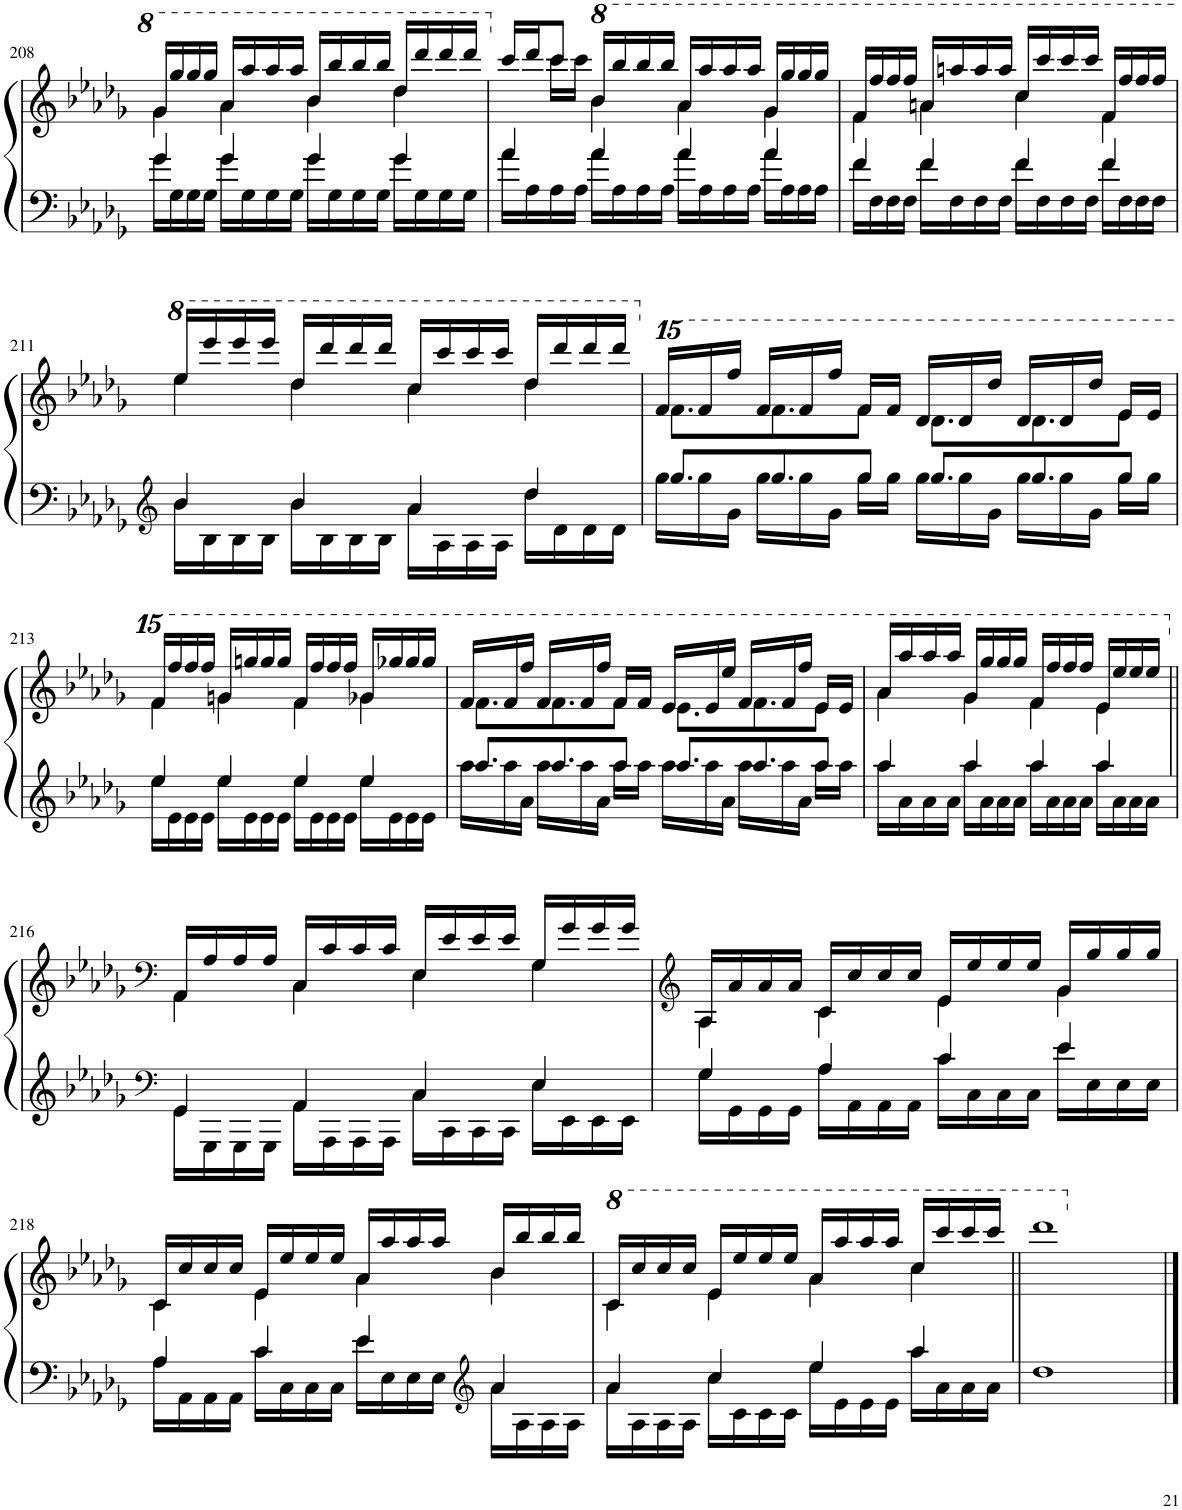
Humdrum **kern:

**kern	**kern
*part1	*part1
*staff2	*staff1
*I"Piano	*
*I'Pno.	*
!!LO:PB:g=z
*clefF4	*clefG2
*k[b-e-a-d-g-]	*k[b-e-a-d-g-]
*M4/4	*M4/4
=208	=208
*^	*^
4g-/	16g-\LL	16gg-/LL	4gg-\
.	16G-\	16ggg-/	.
.	16G-\	16ggg-/	.
.	16G-\JJ	16ggg-/JJ	.
4g-/	16g-\LL	16aa-/LL	4aa-\
.	16G-\	16aaa-/	.
.	16G-\	16aaa-/	.
.	16G-\JJ	16aaa-/JJ	.
4g-/	16g-\LL	16bb-/LL	4bb-\
.	16G-\	16bbb-/	.
.	16G-\	16bbb-/	.
.	16G-\JJ	16bbb-/JJ	.
4g-/	16g-\LL	16ddd-/LL	4ddd-\
.	16G-\	16dddd-/	.
.	16G-\	16dddd-/	.
.	16G-\JJ	16dddd-/JJ	.
=209	=209	=209	=209
4a-/	16a-\LL	16ccc/LL	8ryy
.	16A-\	16ddd-/J	.
.	16A-\	8ccc/J	16ccc\LL
.	16A-\JJ	.	16ccc\JJ
*	*	*8va	*
4a-/	16a-\LL	16bb-/LL	4bb-\
.	16A-\	16bbb-/	.
.	16A-\	16bbb-/	.
.	16A-\JJ	16bbb-/JJ	.
4a-/	16a-\LL	16aa-/LL	4aa-\
.	16A-\	16aaa-/	.
.	16A-\	16aaa-/	.
.	16A-\JJ	16aaa-/JJ	.
4a-/	16a-\LL	16gg-/LL	4gg-\
.	16A-\	16ggg-/	.
.	16A-\	16ggg-/	.
.	16A-\JJ	16ggg-/JJ	.
=210	=210	=210	=210
4f/	16f\LL	16ff/LL	4ff\
.	16F\	16fff/	.
.	16F\	16fff/	.
.	16F\JJ	16fff/JJ	.
4f/	16f\LL	16aan/LL	4aa\
.	16F\	16aaan/	.
.	16F\	16aaa/	.
.	16F\JJ	16aaa/JJ	.
4f/	16f\LL	16ccc/LL	4ccc\
.	16F\	16cccc/	.
.	16F\	16cccc/	.
.	16F\JJ	16cccc/JJ	.
4f/	16f\LL	16ff/LL	4ff\
.	16F\	16fff/	.
.	16F\	16fff/	.
.	16F\JJ	16fff/JJ	.
!!LO:LB:g=z	!!
=211	=211	=211	=211
*clefG2	*	*	*
4b-/	16b-\LL	16eee-/LL	4eee-\
.	16B-\	16eeee-/	.
.	16B-\	16eeee-/	.
.	16B-\JJ	16eeee-/JJ	.
4b-/	16b-\LL	16ddd-/LL	4ddd-\
.	16B-\	16dddd-/	.
.	16B-\	16dddd-/	.
.	16B-\JJ	16dddd-/JJ	.
4a-/	16a-\LL	16ccc/LL	4ccc\
.	16A-\	16cccc/	.
.	16A-\	16cccc/	.
.	16A-\JJ	16cccc/JJ	.
4dd-/	16dd-\LL	16ddd-/LL	4ddd-\
.	16d-\	16dddd-/	.
.	16d-\	16dddd-/	.
.	16d-\JJ	16dddd-/JJ	.
=212	=212	=212	=212
*	*	*X8va	*
*	*	*15ma	*
8.gg-/L	16gg-\LL	16fff/LL	8.fff\L
.	16gg-\	16fff/	.
.	16g-\JJ	16ffff/JJ	.
8.gg-/	16gg-\LL	16fff/LL	8.fff\
.	16gg-\	16fff/	.
.	16g-\JJ	16ffff/JJ	.
8gg-/J	16gg-\LL	16fff/LL	8fff\J
.	16gg-\JJ	16fff/JJ	.
8.gg-/L	16gg-\LL	16ddd-/LL	8.ddd-\L
.	16gg-\	16ddd-/	.
.	16g-\JJ	16dddd-/JJ	.
8.gg-/	16gg-\LL	16ddd-/LL	8.ddd-\
.	16gg-\	16ddd-/	.
.	16g-\JJ	16dddd-/JJ	.
8gg-/J	16gg-\LL	16eee-/LL	8eee-\J
.	16gg-\JJ	16eee-/JJ	.
!!LO:LB:g=z	!!
=213	=213	=213	=213
4ee-/	16ee-\LL	16fff/LL	4fff\
.	16e-\	16ffff/	.
.	16e-\	16ffff/	.
.	16e-\JJ	16ffff/JJ	.
4ee-/	16ee-\LL	16gggn/LL	4ggg\
.	16e-\	16ggggn/	.
.	16e-\	16gggg/	.
.	16e-\JJ	16gggg/JJ	.
4ee-/	16ee-\LL	16fff/LL	4fff\
.	16e-\	16ffff/	.
.	16e-\	16ffff/	.
.	16e-\JJ	16ffff/JJ	.
4ee-/	16ee-\LL	16ggg-X/LL	4ggg-\
.	16e-\	16gggg-X/	.
.	16e-\	16gggg-/	.
.	16e-\JJ	16gggg-/JJ	.
=214	=214	=214	=214
8.aa-/L	16aa-\LL	16fff/LL	8.fff\L
.	16aa-\	16fff/	.
.	16a-\JJ	16ffff/JJ	.
8.aa-/	16aa-\LL	16fff/LL	8.fff\
.	16aa-\	16fff/	.
.	16a-\JJ	16ffff/JJ	.
8aa-/J	16aa-\LL	16fff/LL	8fff\J
.	16aa-\JJ	16fff/JJ	.
8.aa-/L	16aa-\LL	16eee-/LL	8.eee-\L
.	16aa-\	16eee-/	.
.	16a-\JJ	16eeee-/JJ	.
8.aa-/	16aa-\LL	16fff/LL	8.fff\
.	16aa-\	16fff/	.
.	16a-\JJ	16ffff/JJ	.
8aa-/J	16aa-\LL	16eee-/LL	8eee-\J
.	16aa-\JJ	16eee-/JJ	.
=215	=215	=215	=215
4aa-/	16aa-\LL	16aaa-/LL	4aaa-\
.	16a-\	16aaaa-/	.
.	16a-\	16aaaa-/	.
.	16a-\JJ	16aaaa-/JJ	.
4aa-/	16aa-\LL	16ggg-/LL	4ggg-\
.	16a-\	16gggg-/	.
.	16a-\	16gggg-/	.
.	16a-\JJ	16gggg-/JJ	.
4aa-/	16aa-\LL	16fff/LL	4fff\
.	16a-\	16ffff/	.
.	16a-\	16ffff/	.
.	16a-\JJ	16ffff/JJ	.
4aa-/	16aa-\LL	16eee-/LL	4eee-\
.	16a-\	16eeee-/	.
.	16a-\	16eeee-/	.
.	16a-\JJ	16eeee-/JJ	.
!!LO:LB:g=z	!!
=216||	=216||	=216||	=216||
*clefF4	*	*clefF4	*
*	*	*X15ma	*
4GG-/	16GG-\LL	16AA-/LL	4AA-\
.	16GGG-\	16A-/	.
.	16GGG-\	16A-/	.
.	16GGG-\JJ	16A-/JJ	.
4AA-/	16AA-\LL	16C/LL	4C\
.	16AAA-\	16c/	.
.	16AAA-\	16c/	.
.	16AAA-\JJ	16c/JJ	.
4C/	16C\LL	16E-/LL	4E-\
.	16CC\	16e-/	.
.	16CC\	16e-/	.
.	16CC\JJ	16e-/JJ	.
4E-/	16E-\LL	16G-/LL	4G-\
.	16EE-\	16g-/	.
.	16EE-\	16g-/	.
.	16EE-\JJ	16g-/JJ	.
=217	=217	=217	=217
*	*	*clefG2	*
4G-/	16G-\LL	16A-/LL	4A-\
.	16GG-\	16a-/	.
.	16GG-\	16a-/	.
.	16GG-\JJ	16a-/JJ	.
4A-/	16A-\LL	16c/LL	4c\
.	16AA-\	16cc/	.
.	16AA-\	16cc/	.
.	16AA-\JJ	16cc/JJ	.
4c/	16c\LL	16e-/LL	4e-\
.	16C\	16ee-/	.
.	16C\	16ee-/	.
.	16C\JJ	16ee-/JJ	.
4e-/	16e-\LL	16g-/LL	4g-\
.	16E-\	16gg-/	.
.	16E-\	16gg-/	.
.	16E-\JJ	16gg-/JJ	.
!!LO:LB:g=z	!!
=218	=218	=218	=218
4A-/	16A-\LL	16c/LL	4c\
.	16AA-\	16cc/	.
.	16AA-\	16cc/	.
.	16AA-\JJ	16cc/JJ	.
4c/	16c\LL	16e-/LL	4e-\
.	16C\	16ee-/	.
.	16C\	16ee-/	.
.	16C\JJ	16ee-/JJ	.
4e-/	16e-\LL	16a-/LL	4a-\
.	16E-\	16aa-/	.
.	16E-\	16aa-/	.
.	16E-\JJ	16aa-/JJ	.
*clefG2	*	*	*
4a-/	16a-\LL	16b-/LL	4b-\
.	16A-\	16bb-/	.
.	16A-\	16bb-/	.
.	16A-\JJ	16bb-/JJ	.
=219	=219	=219	=219
*	*	*8va	*
4a-/	16a-\LL	16cc/LL	4cc\
.	16A-\	16ccc/	.
.	16A-\	16ccc/	.
.	16A-\JJ	16ccc/JJ	.
4cc/	16cc\LL	16ee-/LL	4ee-\
.	16c\	16eee-/	.
.	16c\	16eee-/	.
.	16c\JJ	16eee-/JJ	.
4ee-/	16ee-\LL	16aa-/LL	4aa-\
.	16e-\	16aaa-/	.
.	16e-\	16aaa-/	.
.	16e-\JJ	16aaa-/JJ	.
4aa-/	16aa-\LL	16ccc/LL	4ccc\
.	16a-\	16cccc/	.
.	16a-\	16cccc/	.
.	16a-\JJ	16cccc/JJ	.
*v	*v	*	*
*	*v	*v
=220||	=220||
1dd-	1dddd-
*	*X8va
==	==
*-	*-
